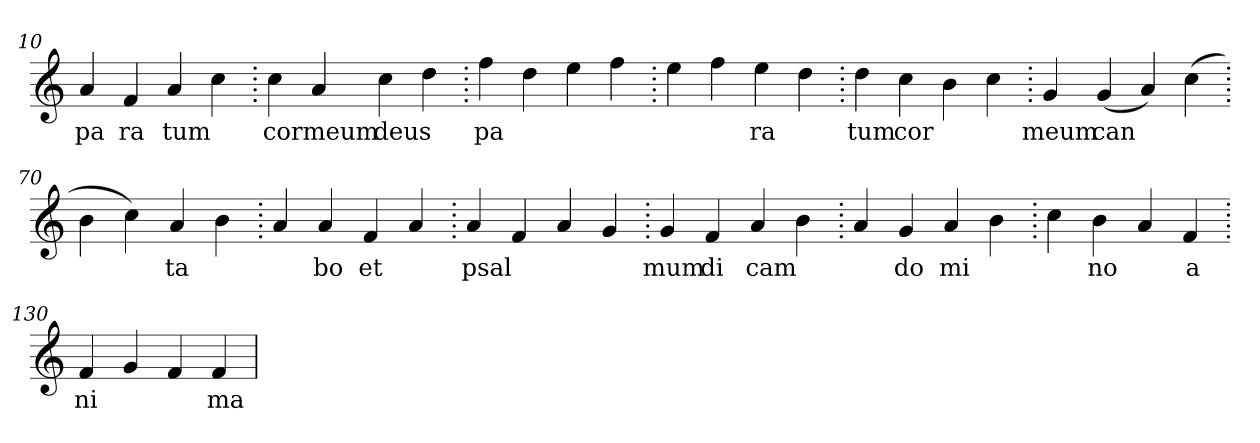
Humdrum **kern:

**kern	**text
*part1	*part1
*staff1	*staff1
*clefG2	*
=10.	=10.
4a	pa
4f	ra
4a	tum
4cc	.
=20.	=20.
4cc	cor
4a	meum
4cc	deus
4dd	.
=30.	=30.
4ff	pa
4dd	.
4ee	.
4ff	.
=40.	=40.
4ee	.
4ff	.
4ee	ra
4dd	.
=50.	=50.
4dd	tum
4cc	cor
4b	.
4cc	.
=60.	=60.
4g	meum
(>4g	can
4a)	.
(>4cc	.
=70.	=70.
4b	.
4cc)	.
4a	ta
4b	.
=80.	=80.
4a	.
4a	bo
4f	et
4a	.
=90.	=90.
4a	psal
4f	.
4a	.
4g	.
=100.	=100.
4g	mum
4f	di
4a	cam
4b	.
=110.	=110.
4a	.
4g	do
4a	mi
4b	.
=120.	=120.
4cc	.
4b	no
4a	.
4f	a
=130.	=130.
4f	ni
4g	.
4f	.
4f	ma
=	=
*-	*-
